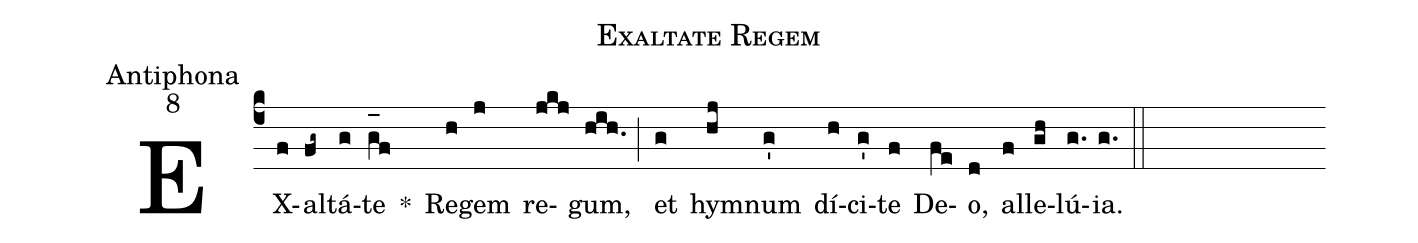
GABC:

name:Exaltate Regem;
office-part:Antiphona;
mode:8;
%%
(c4) EX(f)al(fg~)tá(g)te(g_[oh:h]f) *() Re(h)gem(j) re(jkj)gum,(hih.) (;) et(g) hy(hj)mnum(g') dí(h)ci(g')te(f) De(fe)o,(d) al(f)le(gh)lú(g.){ia}.(g.) (::)

%<eu>E(j) u(j) o(i) u(j) a(h) e.</eu>(g.) (::)
